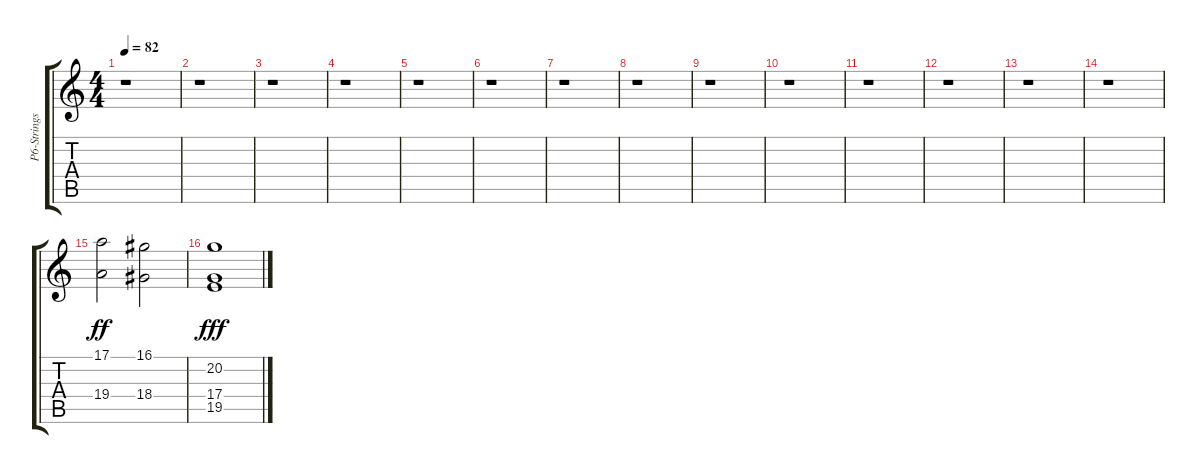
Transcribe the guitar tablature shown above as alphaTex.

\track ("P6-Strings1" "P6-Strings") {instrument stringensemble1}
\staff {score tabs}
\tuning (E4 B3 G3 D3 A2 E2) {hide}
\ts (4 4)
\tempo 82
\clef g2
\ks c
r.1{dy ff instrument stringensemble1} |
r.1 |
r.1 |
r.1 |
r.1 |
r.1 |
r.1 |
r.1 |
r.1 |
r.1 |
r.1 |
r.1 |
r.1 |
r.1 |
(17.1 19.4).2 (16.1 18.4).2 |
(20.2 17.4 19.5).1{dy fff}
